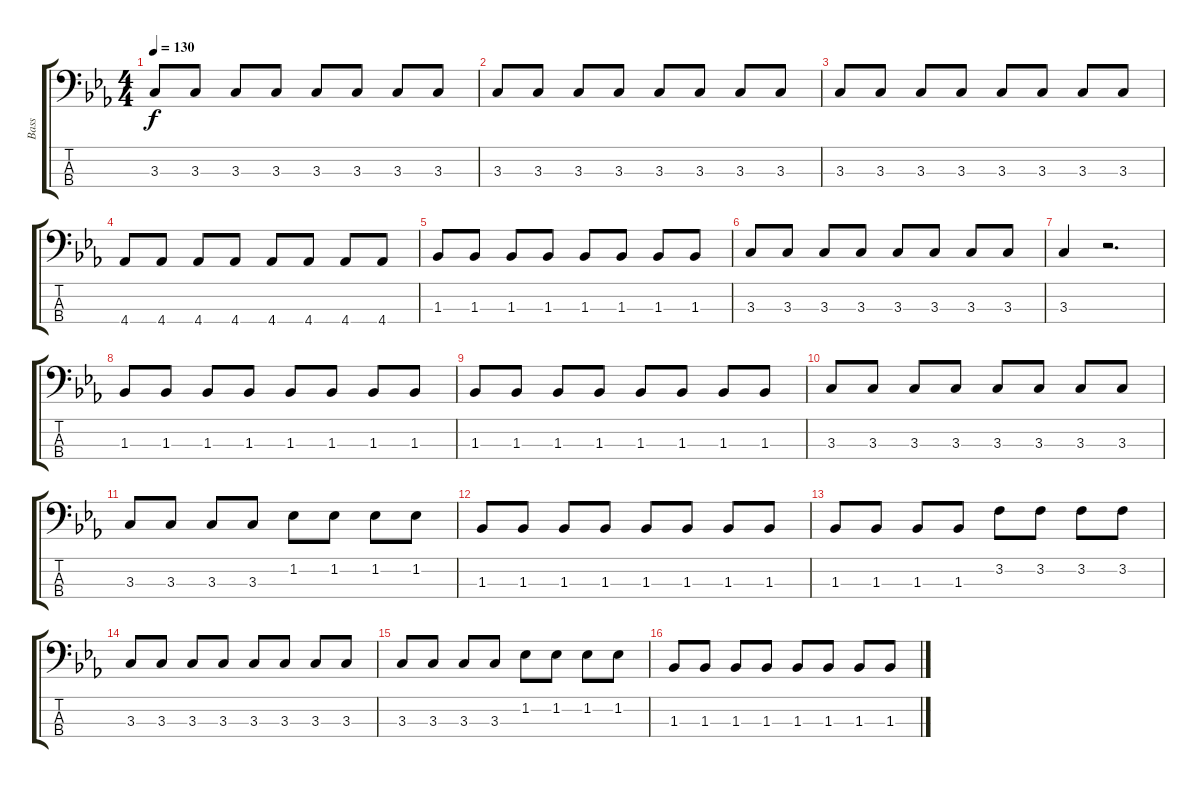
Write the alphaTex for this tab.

\track ("Bass" "Bass") {instrument electricbassfinger}
\staff {score tabs}
\tuning (G2 D2 A1 E1) {hide}
\ts (4 4)
\tempo 130
\clef f4
\ks cminor
3.3.8{dy f} 3.3.8 3.3.8 3.3.8 3.3.8 3.3.8 3.3.8 3.3.8 |
3.3.8 3.3.8 3.3.8 3.3.8 3.3.8 3.3.8 3.3.8 3.3.8 |
3.3.8 3.3.8 3.3.8 3.3.8 3.3.8 3.3.8 3.3.8 3.3.8 |
4.4.8 4.4.8 4.4.8 4.4.8 4.4.8 4.4.8 4.4.8 4.4.8 |
1.3.8 1.3.8 1.3.8 1.3.8 1.3.8 1.3.8 1.3.8 1.3.8 |
3.3.8 3.3.8 3.3.8 3.3.8 3.3.8 3.3.8 3.3.8 3.3.8 |
3.3.4 r.2{d} |
1.3.8 1.3.8 1.3.8 1.3.8 1.3.8 1.3.8 1.3.8 1.3.8 |
1.3.8 1.3.8 1.3.8 1.3.8 1.3.8 1.3.8 1.3.8 1.3.8 |
3.3.8 3.3.8 3.3.8 3.3.8 3.3.8 3.3.8 3.3.8 3.3.8 |
3.3.8 3.3.8 3.3.8 3.3.8 1.2.8 1.2.8 1.2.8 1.2.8 |
1.3.8 1.3.8 1.3.8 1.3.8 1.3.8 1.3.8 1.3.8 1.3.8 |
1.3.8 1.3.8 1.3.8 1.3.8 3.2.8 3.2.8 3.2.8 3.2.8 |
3.3.8 3.3.8 3.3.8 3.3.8 3.3.8 3.3.8 3.3.8 3.3.8 |
3.3.8 3.3.8 3.3.8 3.3.8 1.2.8 1.2.8 1.2.8 1.2.8 |
1.3.8 1.3.8 1.3.8 1.3.8 1.3.8 1.3.8 1.3.8 1.3.8
